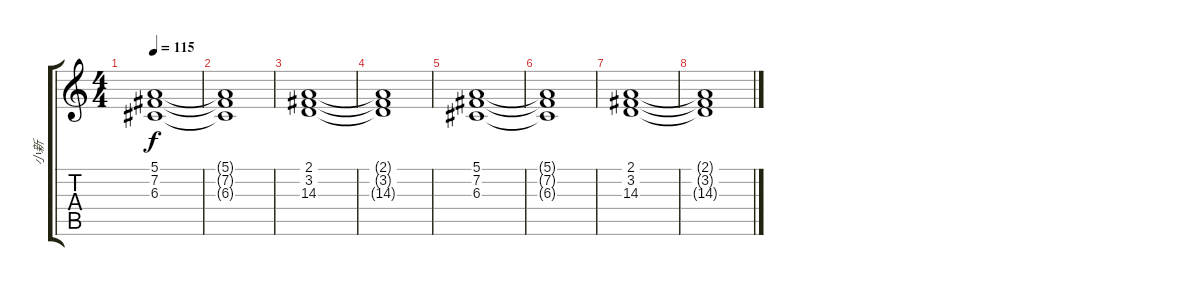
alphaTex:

\track ("小新" "小新") {instrument acousticgrandpiano}
\staff {score tabs}
\tuning (E4 B3 G3 D3 A2 E2) {hide}
\ts (4 4)
\tempo 115
\clef g2
\ks c
(5.1 7.2 6.3).1{dy f} |
(5.1{t} 7.2{t} 6.3{t}).1 |
(2.1 3.2 14.3).1 |
(2.1{t} 3.2{t} 14.3{t}).1 |
(5.1 7.2 6.3).1 |
(5.1{t} 7.2{t} 6.3{t}).1 |
(2.1 3.2 14.3).1 |
(2.1{t} 3.2{t} 14.3{t}).1
